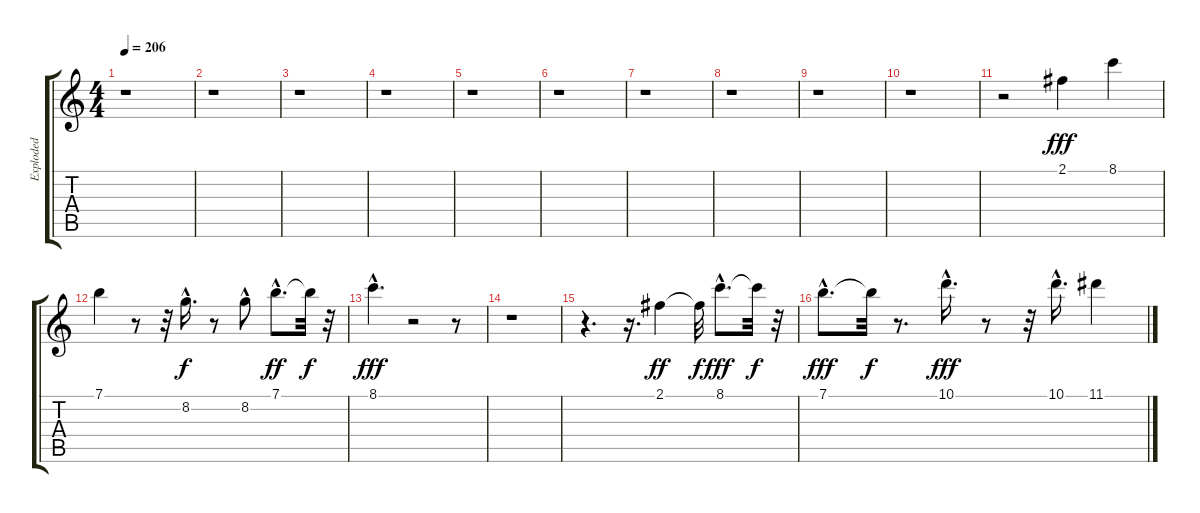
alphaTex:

\track ("Exploded" "Exploded") {instrument acousticguitarnylon}
\staff {score tabs}
\tuning (E4 B3 G3 D3 A2 E2) {hide}
\ts (4 4)
\tempo 206
\clef g2
\ks c
r.1{dy f} |
r.1 |
r.1 |
r.1 |
r.1 |
r.1 |
r.1 |
r.1 |
r.1 |
r.1 |
r.2 2.1.4{dy fff} 8.1.4 |
7.1.4 r.8 r.32 8.2{hac}.16{d dy f} r.8 8.2{hac}.8 7.1{hac}.8{d dy ff} 7.1{t}.32{dy f} r.32 |
8.1{hac}.4{d dy fff} r.2 r.8 |
r.1 |
r.4{d} r.16{d} 2.1.4{dy ff} 2.1{t}.32{dy f} 8.1{hac}.8{d dy fff} 8.1{t}.32{dy f} r.32 |
7.1{hac}.8{d dy fff} 7.1{t}.32{dy f} r.8{d} 10.1{hac}.16{d dy fff} r.8 r.32 10.1{hac}.16{d} 11.1.4
